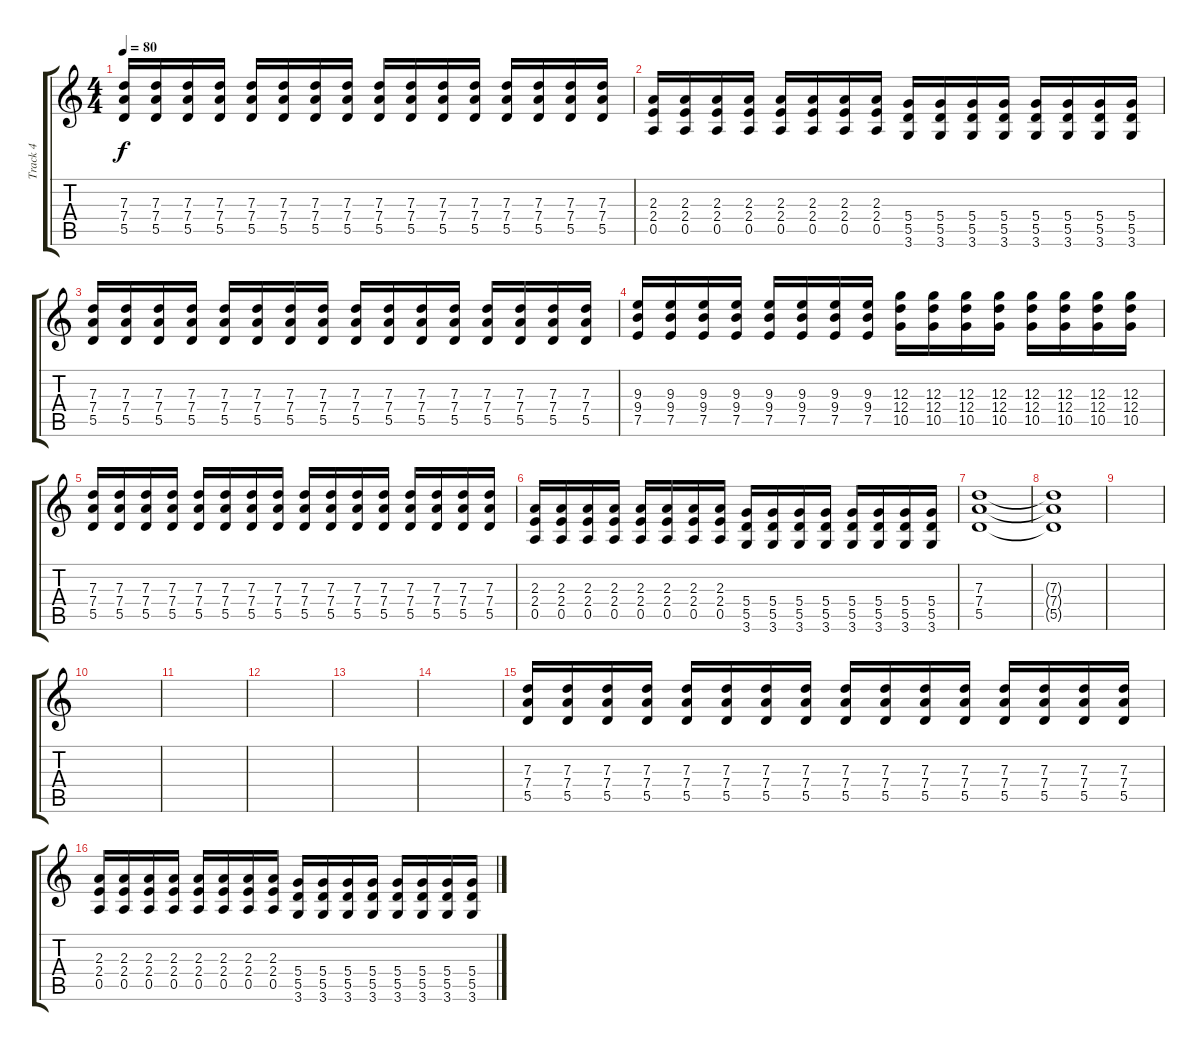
\track ("Track 4" "Track 4") {instrument distortionguitar}
\staff {score tabs}
\tuning (E4 B3 G3 D3 A2 E2) {hide}
\ts (4 4)
\tempo 80
\clef g2
\ks c
(7.3 7.4 5.5).16{dy f volume 11} (7.3 7.4 5.5).16 (7.3 7.4 5.5).16 (7.3 7.4 5.5).16 (7.3 7.4 5.5).16 (7.3 7.4 5.5).16 (7.3 7.4 5.5).16 (7.3 7.4 5.5).16 (7.3 7.4 5.5).16 (7.3 7.4 5.5).16 (7.3 7.4 5.5).16 (7.3 7.4 5.5).16 (7.3 7.4 5.5).16 (7.3 7.4 5.5).16 (7.3 7.4 5.5).16 (7.3 7.4 5.5).16 |
(2.3 2.4 0.5).16 (2.3 2.4 0.5).16 (2.3 2.4 0.5).16 (2.3 2.4 0.5).16 (2.3 2.4 0.5).16 (2.3 2.4 0.5).16 (2.3 2.4 0.5).16 (2.3 2.4 0.5).16 (5.4 5.5 3.6).16 (5.4 5.5 3.6).16 (5.4 5.5 3.6).16 (5.4 5.5 3.6).16 (5.4 5.5 3.6).16 (5.4 5.5 3.6).16 (5.4 5.5 3.6).16 (5.4 5.5 3.6).16 |
(7.3 7.4 5.5).16{volume 11} (7.3 7.4 5.5).16 (7.3 7.4 5.5).16 (7.3 7.4 5.5).16 (7.3 7.4 5.5).16 (7.3 7.4 5.5).16 (7.3 7.4 5.5).16 (7.3 7.4 5.5).16 (7.3 7.4 5.5).16 (7.3 7.4 5.5).16 (7.3 7.4 5.5).16 (7.3 7.4 5.5).16 (7.3 7.4 5.5).16 (7.3 7.4 5.5).16 (7.3 7.4 5.5).16 (7.3 7.4 5.5).16 |
(9.3 9.4 7.5).16 (9.3 9.4 7.5).16 (9.3 9.4 7.5).16 (9.3 9.4 7.5).16 (9.3 9.4 7.5).16 (9.3 9.4 7.5).16 (9.3 9.4 7.5).16 (9.3 9.4 7.5).16 (12.3 12.4 10.5).16 (12.3 12.4 10.5).16 (12.3 12.4 10.5).16 (12.3 12.4 10.5).16 (12.3 12.4 10.5).16 (12.3 12.4 10.5).16 (12.3 12.4 10.5).16 (12.3 12.4 10.5).16 |
(7.3 7.4 5.5).16{volume 11} (7.3 7.4 5.5).16 (7.3 7.4 5.5).16 (7.3 7.4 5.5).16 (7.3 7.4 5.5).16 (7.3 7.4 5.5).16 (7.3 7.4 5.5).16 (7.3 7.4 5.5).16 (7.3 7.4 5.5).16 (7.3 7.4 5.5).16 (7.3 7.4 5.5).16 (7.3 7.4 5.5).16 (7.3 7.4 5.5).16 (7.3 7.4 5.5).16 (7.3 7.4 5.5).16 (7.3 7.4 5.5).16 |
(2.3 2.4 0.5).16 (2.3 2.4 0.5).16 (2.3 2.4 0.5).16 (2.3 2.4 0.5).16 (2.3 2.4 0.5).16 (2.3 2.4 0.5).16 (2.3 2.4 0.5).16 (2.3 2.4 0.5).16 (5.4 5.5 3.6).16 (5.4 5.5 3.6).16 (5.4 5.5 3.6).16 (5.4 5.5 3.6).16 (5.4 5.5 3.6).16 (5.4 5.5 3.6).16 (5.4 5.5 3.6).16 (5.4 5.5 3.6).16 |
(7.3 7.4 5.5).1{volume 0} |
(7.3{t} 7.4{t} 5.5{t}).1 |
|
|
|
|
|
|
(7.3 7.4 5.5).16{volume 11} (7.3 7.4 5.5).16 (7.3 7.4 5.5).16 (7.3 7.4 5.5).16 (7.3 7.4 5.5).16 (7.3 7.4 5.5).16 (7.3 7.4 5.5).16 (7.3 7.4 5.5).16 (7.3 7.4 5.5).16 (7.3 7.4 5.5).16 (7.3 7.4 5.5).16 (7.3 7.4 5.5).16 (7.3 7.4 5.5).16 (7.3 7.4 5.5).16 (7.3 7.4 5.5).16 (7.3 7.4 5.5).16 |
(2.3 2.4 0.5).16 (2.3 2.4 0.5).16 (2.3 2.4 0.5).16 (2.3 2.4 0.5).16 (2.3 2.4 0.5).16 (2.3 2.4 0.5).16 (2.3 2.4 0.5).16 (2.3 2.4 0.5).16 (5.4 5.5 3.6).16 (5.4 5.5 3.6).16 (5.4 5.5 3.6).16 (5.4 5.5 3.6).16 (5.4 5.5 3.6).16 (5.4 5.5 3.6).16 (5.4 5.5 3.6).16 (5.4 5.5 3.6).16
